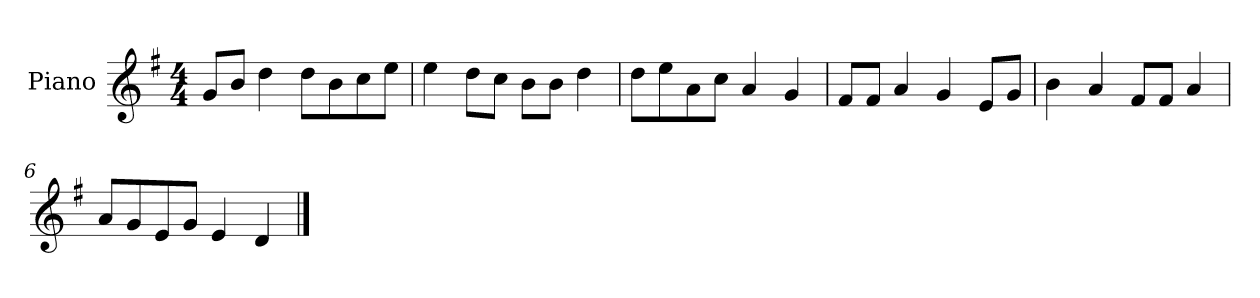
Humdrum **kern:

**kern
*part1
*staff1
*I"Piano
*I'P-no
*clefG2
*k[f#]
*M4/4
*MM90
=1
8g/L
8b/J
4dd\
8dd\L
8b\
8cc\
8ee\J
=2
4ee\
8dd\L
8cc\J
8b\L
8b\J
4dd\
=3
8dd\L
8ee\
8a\
8cc\J
4a/
4g/
=4
8f#/L
8f#/J
4a/
4g/
8e/L
8g/J
=5
4b\
4a/
8f#/L
8f#/J
4a/
=6
8a/L
8g/
8e/
8g/J
4e/
4d/
==
*-
